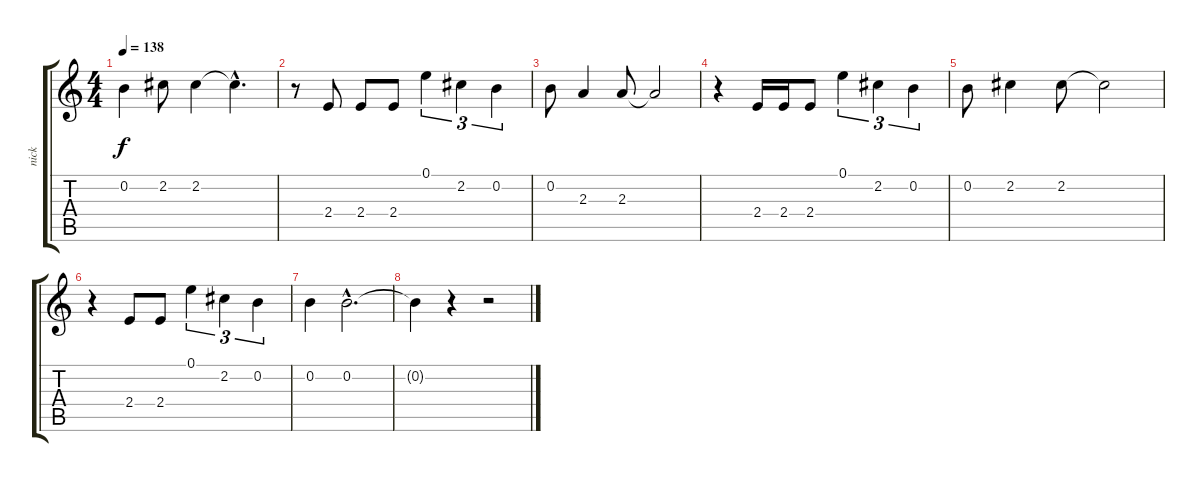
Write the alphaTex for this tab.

\track ("nick" "nick") {instrument distortionguitar}
\staff {score tabs}
\tuning (E4 B3 G3 D3 A2 E2) {hide}
\ts (4 4)
\tempo 138
\clef g2
\ks c
0.2.4{dy f} 2.2.8 2.2.4 2.2{hac t}.4{d} |
r.8 2.4.8 2.4.8 2.4.8 0.1.4{tu (3 2)} 2.2.4{tu (3 2)} 0.2.4{tu (3 2)} |
0.2.8 2.3.4 2.3.8 2.3{t}.2 |
r.4 2.4.16 2.4.16 2.4.8 0.1.4{tu (3 2)} 2.2.4{tu (3 2)} 0.2.4{tu (3 2)} |
0.2.8 2.2.4 2.2.8 2.2{t}.2 |
r.4 2.4.8 2.4.8 0.1.4{tu (3 2)} 2.2.4{tu (3 2)} 0.2.4{tu (3 2)} |
0.2.4 0.2{hac}.2{d} |
0.2{t}.4 r.4 r.2
